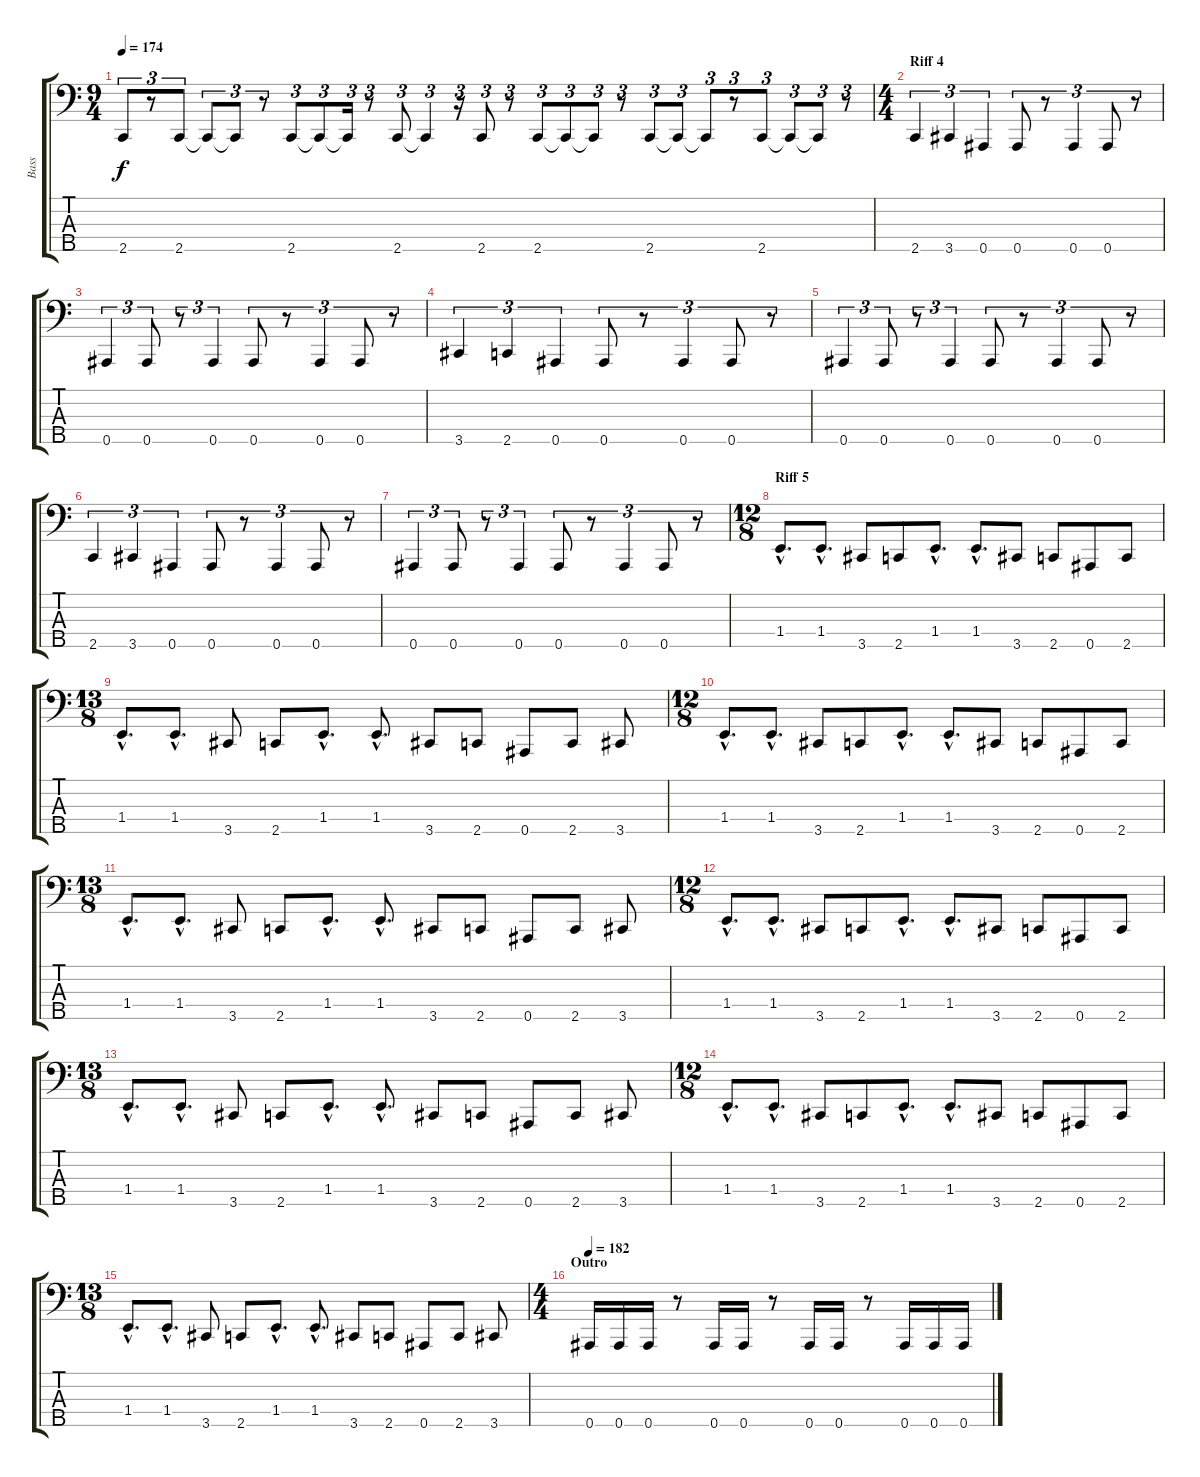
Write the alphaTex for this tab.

\track ("Bass" "Bass") {instrument electricbassfinger}
\staff {score tabs}
\tuning (Gb2 Db2 Ab1 Eb1 Bb0) {hide}
\ts (9 4)
\tempo 174
\clef f4
\ks c
2.5.8{tu (3 2) dy f} r.8{tu (3 2)} 2.5.8{tu (3 2)} 2.5{t}.8{tu (3 2)} 2.5{t}.8{tu (3 2)} r.8{tu (3 2)} 2.5.8{tu (3 2)} 2.5{t}.8{tu (3 2)} 2.5{t}.16{tu (3 2)} r.8{tu (3 2)} 2.5.8{tu (3 2)} 2.5{t}.4{tu (3 2)} r.16{tu (3 2)} 2.5.8{tu (3 2)} r.8{tu (3 2)} 2.5.8{tu (3 2)} 2.5{t}.8{tu (3 2)} 2.5{t}.8{tu (3 2)} r.8{tu (3 2)} 2.5.8{tu (3 2)} 2.5{t}.8{tu (3 2)} 2.5{t}.8{tu (3 2)} r.8{tu (3 2)} 2.5.8{tu (3 2)} 2.5{t}.8{tu (3 2)} 2.5{t}.8{tu (3 2)} r.8{tu (3 2)} |
\ts (4 4)
\section ("" "Riff 4")
2.5.4{tu (3 2)} 3.5.4{tu (3 2)} 0.5.4{tu (3 2)} 0.5.8{tu (3 2)} r.8{tu (3 2)} 0.5.4{tu (3 2)} 0.5.8{tu (3 2)} r.8{tu (3 2)} |
0.5.4{tu (3 2)} 0.5.8{tu (3 2)} r.8{tu (3 2)} 0.5.4{tu (3 2)} 0.5.8{tu (3 2)} r.8{tu (3 2)} 0.5.4{tu (3 2)} 0.5.8{tu (3 2)} r.8{tu (3 2)} |
3.5.4{tu (3 2)} 2.5.4{tu (3 2)} 0.5.4{tu (3 2)} 0.5.8{tu (3 2)} r.8{tu (3 2)} 0.5.4{tu (3 2)} 0.5.8{tu (3 2)} r.8{tu (3 2)} |
0.5.4{tu (3 2)} 0.5.8{tu (3 2)} r.8{tu (3 2)} 0.5.4{tu (3 2)} 0.5.8{tu (3 2)} r.8{tu (3 2)} 0.5.4{tu (3 2)} 0.5.8{tu (3 2)} r.8{tu (3 2)} |
2.5.4{tu (3 2)} 3.5.4{tu (3 2)} 0.5.4{tu (3 2)} 0.5.8{tu (3 2)} r.8{tu (3 2)} 0.5.4{tu (3 2)} 0.5.8{tu (3 2)} r.8{tu (3 2)} |
0.5.4{tu (3 2)} 0.5.8{tu (3 2)} r.8{tu (3 2)} 0.5.4{tu (3 2)} 0.5.8{tu (3 2)} r.8{tu (3 2)} 0.5.4{tu (3 2)} 0.5.8{tu (3 2)} r.8{tu (3 2)} |
\ts (12 8)
\section ("" "Riff 5")
1.4{hac}.8{d} 1.4{hac}.8{d} 3.5.8 2.5.8 1.4{hac}.8{d} 1.4{hac}.8{d} 3.5.8 2.5.8 0.5.8 2.5.8 |
\ts (13 8)
1.4{hac}.8{d} 1.4{hac}.8{d} 3.5.8 2.5.8 1.4{hac}.8{d} 1.4{hac}.8{d} 3.5.8 2.5.8 0.5.8 2.5.8 3.5.8 |
\ts (12 8)
1.4{hac}.8{d} 1.4{hac}.8{d} 3.5.8 2.5.8 1.4{hac}.8{d} 1.4{hac}.8{d} 3.5.8 2.5.8 0.5.8 2.5.8 |
\ts (13 8)
1.4{hac}.8{d} 1.4{hac}.8{d} 3.5.8 2.5.8 1.4{hac}.8{d} 1.4{hac}.8{d} 3.5.8 2.5.8 0.5.8 2.5.8 3.5.8 |
\ts (12 8)
1.4{hac}.8{d} 1.4{hac}.8{d} 3.5.8 2.5.8 1.4{hac}.8{d} 1.4{hac}.8{d} 3.5.8 2.5.8 0.5.8 2.5.8 |
\ts (13 8)
1.4{hac}.8{d} 1.4{hac}.8{d} 3.5.8 2.5.8 1.4{hac}.8{d} 1.4{hac}.8{d} 3.5.8 2.5.8 0.5.8 2.5.8 3.5.8 |
\ts (12 8)
1.4{hac}.8{d} 1.4{hac}.8{d} 3.5.8 2.5.8 1.4{hac}.8{d} 1.4{hac}.8{d} 3.5.8 2.5.8 0.5.8 2.5.8 |
\ts (13 8)
1.4{hac}.8{d} 1.4{hac}.8{d} 3.5.8 2.5.8 1.4{hac}.8{d} 1.4{hac}.8{d} 3.5.8 2.5.8 0.5.8 2.5.8 3.5.8 |
\ts (4 4)
\section ("" "Outro")
\tempo 174
\tempo 182
0.5.16 0.5.16 0.5.16 r.8 0.5.16 0.5.16 r.8 0.5.16 0.5.16 r.8 0.5.16 0.5.16 0.5.16
